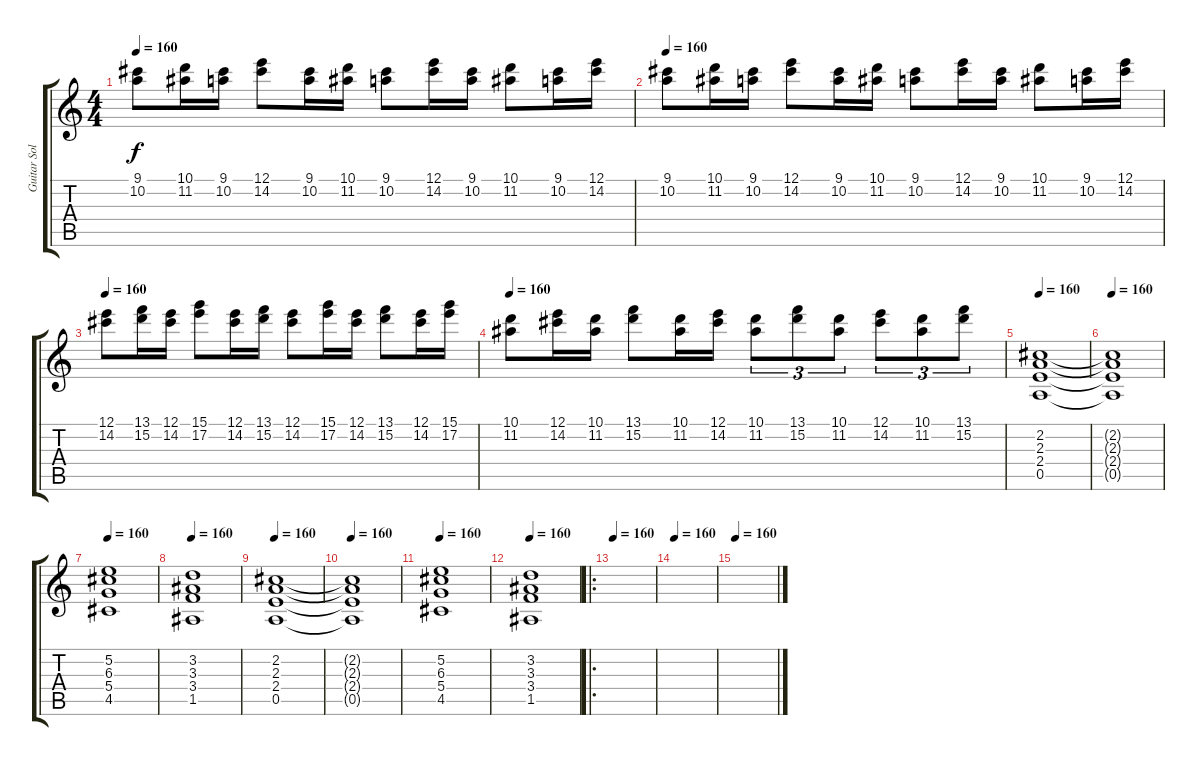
\track ("Guitar Solo" "Guitar Sol") {instrument overdrivenguitar}
\staff {score tabs}
\tuning (E4 B3 G3 D3 A2 E2) {hide}
\ts (4 4)
\tempo 160
\clef g2
\ks c
(9.1 10.2).8{dy f} (10.1 11.2).16 (9.1 10.2).16 (12.1 14.2).8 (9.1 10.2).16 (10.1 11.2).16 (9.1 10.2).8 (12.1 14.2).16 (9.1 10.2).16 (10.1 11.2).8 (9.1 10.2).16 (12.1 14.2).16 |
\tempo 160
(9.1 10.2).8 (10.1 11.2).16 (9.1 10.2).16 (12.1 14.2).8 (9.1 10.2).16 (10.1 11.2).16 (9.1 10.2).8 (12.1 14.2).16 (9.1 10.2).16 (10.1 11.2).8 (9.1 10.2).16 (12.1 14.2).16 |
\tempo 160
(12.1 14.2).8 (13.1 15.2).16 (12.1 14.2).16 (15.1 17.2).8 (12.1 14.2).16 (13.1 15.2).16 (12.1 14.2).8 (15.1 17.2).16 (12.1 14.2).16 (13.1 15.2).8 (12.1 14.2).16 (15.1 17.2).16 |
\tempo 160
(10.1 11.2).8 (12.1 14.2).16 (10.1 11.2).16 (13.1 15.2).8 (10.1 11.2).16 (12.1 14.2).16 (10.1 11.2).8{tu (3 2)} (13.1 15.2).8{tu (3 2)} (10.1 11.2).8{tu (3 2)} (12.1 14.2).8{tu (3 2)} (10.1 11.2).8{tu (3 2)} (13.1 15.2).8{tu (3 2)} |
\tempo 160
(2.2 2.3 2.4 0.5).1{volume 13} |
\tempo 160
(2.2{t} 2.3{t} 2.4{t} 0.5{t}).1 |
\tempo 160
(5.2 6.3 5.4 4.5).1 |
\tempo 160
(3.2 3.3 3.4 1.5).1 |
\tempo 160
(2.2 2.3 2.4 0.5).1{volume 13} |
\tempo 160
(2.2{t} 2.3{t} 2.4{t} 0.5{t}).1 |
\tempo 160
(5.2 6.3 5.4 4.5).1 |
\tempo 160
(3.2 3.3 3.4 1.5).1 |
\ro
\tempo 160
|
\tempo 160
|
\tempo 160
